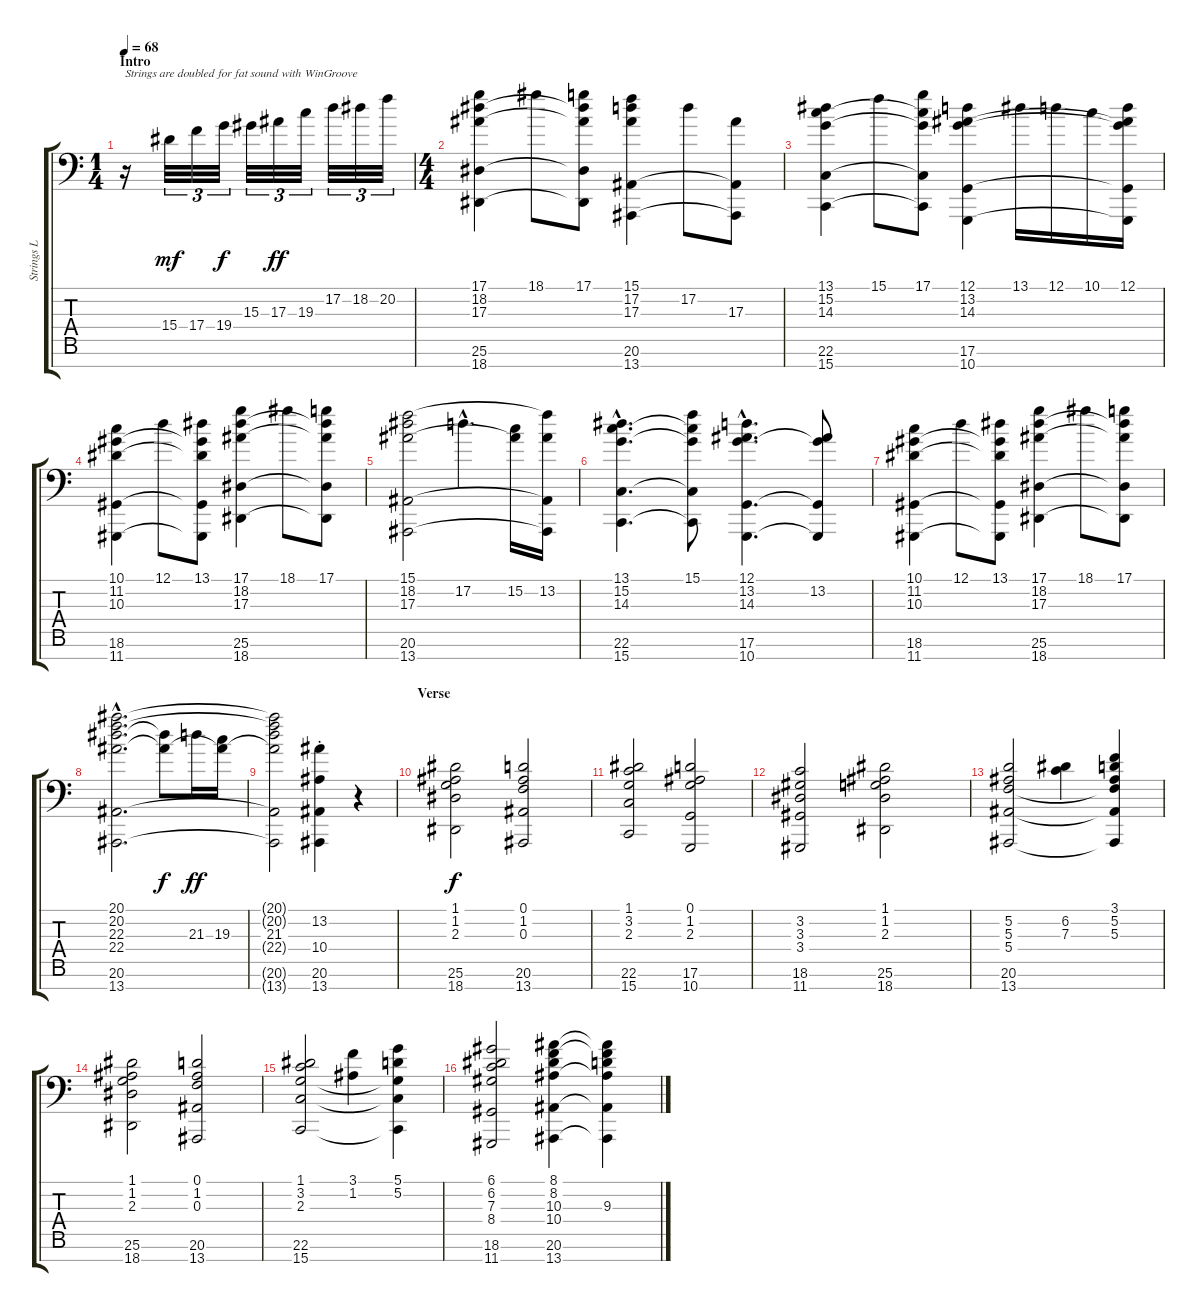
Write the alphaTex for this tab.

\track ("Strings L" "Strings L") {instrument stringensemble2}
\staff {score tabs}
\tuning (D4 A3 F3 C3 G2 D1 A0) {hide}
\ts (1 4)
\section ("" "Intro")
\tempo 68
\clef f4
\ks c
r.16{txt "Strings are doubled for fat sound with WinGroove" dy mf instrument stringensemble2} 15.4.32{tu (3 2)} 17.4.32{tu (3 2)} 19.4.32{tu (3 2) dy f} 15.3.32{tu (3 2)} 17.3.32{tu (3 2) dy ff} 19.3.32{tu (3 2)} 17.2.32{tu (3 2)} 18.2.32{tu (3 2)} 20.2.32{tu (3 2)} |
\ts (4 4)
(17.1 18.2 17.3 25.6 18.7).4 18.1.8 (17.1 18.2{t} 17.3{t} 25.6{t} 18.7{t}).8 (15.1 17.2 17.3 20.6 13.7).4 17.2.8 (17.3 20.6{t} 13.7{t}).8 |
(13.1 15.2 14.3 22.6 15.7).4 15.1.8 (17.1 15.2{t} 14.3{t} 22.6{t} 15.7{t}).8 (12.1 13.2 14.3 17.6 10.7).4 13.1.16 12.1.16 10.1.16 (12.1 13.2{t} 14.3{t} 17.6{t} 10.7{t}).16 |
(10.1 11.2 10.3 18.6 11.7).4 12.1.8 (13.1 11.2{t} 10.3{t} 18.6{t} 11.7{t}).8 (17.1 18.2 17.3 25.6 18.7).4 18.1.8 (17.1 18.2{t} 17.3{t} 25.6{t} 18.7{t}).8 |
(15.1 18.2 17.3 20.6 13.7).2 17.2{hac}.4{d} (15.2 17.3{t}).16 (15.1{t} 13.2 20.6{t} 13.7{t}).16 |
(13.1{hac} 15.2{hac} 14.3{hac} 22.6{hac} 15.7{hac}).4{d} (15.1 15.2{t} 14.3{t} 22.6{t} 15.7{t}).8 (12.1{hac} 13.2{hac} 14.3{hac} 17.6{hac} 10.7{hac}).4{d} (13.2 14.3{t} 17.6{t} 10.7{t}).8 |
(10.1 11.2 10.3 18.6 11.7).4 12.1.8 (13.1 11.2{t} 10.3{t} 18.6{t} 11.7{t}).8 (17.1 18.2 17.3 25.6 18.7).4 18.1.8 (17.1 18.2{t} 17.3{t} 25.6{t} 18.7{t}).8 |
(20.1{hac} 20.2{hac} 22.3{hac} 22.4{hac} 20.6{hac} 13.7{hac}).2{d} (22.3{t} 22.4{t}).8{dy f} 21.3.16{dy ff} (19.3 22.4{t}).16 |
(20.1{t} 20.2{t} 21.3 22.4{t} 20.6{t} 13.7{t}).2 (13.2{st} 10.4{st} 20.6{st} 13.7{st}).4 r.4 |
\section ("" "Verse")
(1.1 1.2 2.3 25.6 18.7).2{dy f} (0.1 1.2 0.3 20.6 13.7).2 |
(1.1 3.2 2.3 22.6 15.7).2 (0.1 1.2 2.3 17.6 10.7).2 |
(3.2 3.3 3.4 18.6 11.7).2 (1.1 1.2 2.3 25.6 18.7).2 |
(5.2 5.3 5.4 20.6 13.7).2 (6.2 7.3).4 (3.1 5.2 5.3 5.4{t} 20.6{t} 13.7{t}).4 |
(1.1 1.2 2.3 25.6 18.7).2 (0.1 1.2 0.3 20.6 13.7).2 |
(1.1 3.2 2.3 22.6 15.7).2 (3.1 1.2).4 (5.1 5.2 2.3{t} 22.6{t} 15.7{t}).4 |
(6.1 6.2 7.3 8.4 18.6 11.7).2 (8.1 8.2 10.3 10.4 20.6 13.7).4 (8.1{t} 8.2{t} 9.3 10.4{t} 20.6{t} 13.7{t}).4
